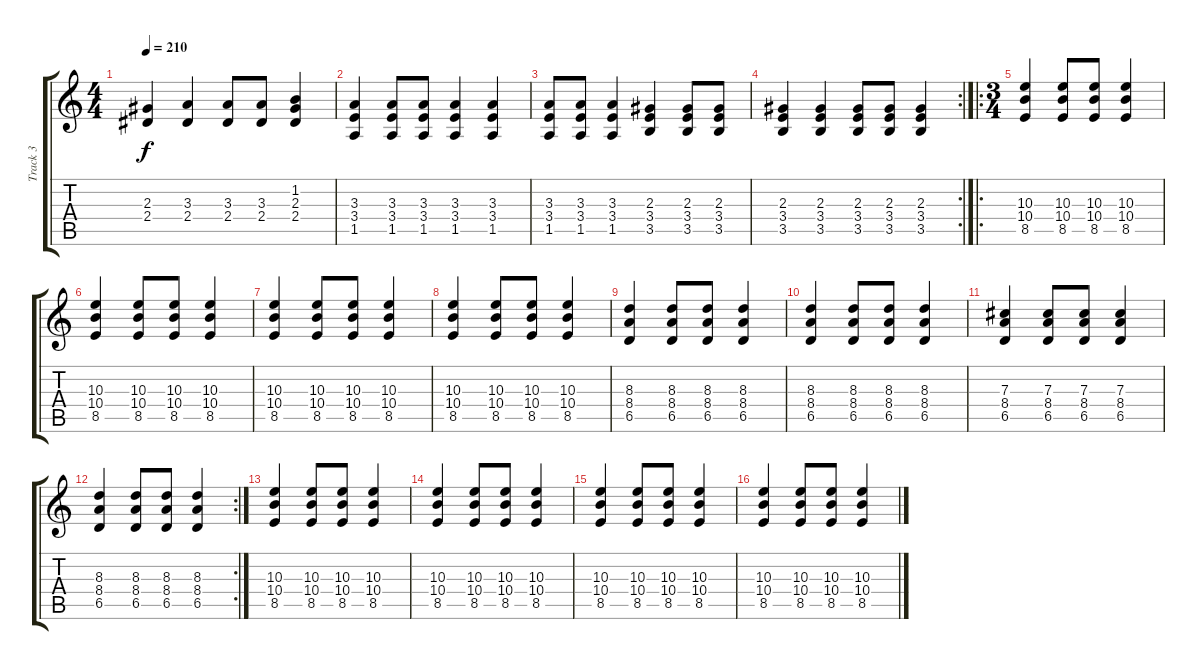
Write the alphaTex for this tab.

\track ("Track 3" "Track 3") {instrument acousticguitarsteel}
\staff {score tabs}
\tuning (Eb4 Bb3 Gb3 Db3 Ab2 Eb2) {hide}
\ts (4 4)
\tempo 210
\clef g2
\ks c
(2.3 2.4).4{dy f} (3.3 2.4).4 (3.3 2.4).8 (3.3 2.4).8 (1.2 2.3 2.4).4 |
(3.3 3.4 1.5).4 (3.3 3.4 1.5).8 (3.3 3.4 1.5).8 (3.3 3.4 1.5).4 (3.3 3.4 1.5).4 |
(3.3 3.4 1.5).8 (3.3 3.4 1.5).8 (3.3 3.4 1.5).4 (2.3 3.4 3.5).4 (2.3 3.4 3.5).8 (2.3 3.4 3.5).8 |
\rc 2
(2.3 3.4 3.5).4 (2.3 3.4 3.5).4 (2.3 3.4 3.5).8 (2.3 3.4 3.5).8 (2.3 3.4 3.5).4 |
\ro
\ts (3 4)
(10.3 10.4 8.5).4 (10.3 10.4 8.5).8 (10.3 10.4 8.5).8 (10.3 10.4 8.5).4 |
(10.3 10.4 8.5).4 (10.3 10.4 8.5).8 (10.3 10.4 8.5).8 (10.3 10.4 8.5).4 |
(10.3 10.4 8.5).4 (10.3 10.4 8.5).8 (10.3 10.4 8.5).8 (10.3 10.4 8.5).4 |
(10.3 10.4 8.5).4 (10.3 10.4 8.5).8 (10.3 10.4 8.5).8 (10.3 10.4 8.5).4 |
(8.3 8.4 6.5).4 (8.3 8.4 6.5).8 (8.3 8.4 6.5).8 (8.3 8.4 6.5).4 |
(8.3 8.4 6.5).4 (8.3 8.4 6.5).8 (8.3 8.4 6.5).8 (8.3 8.4 6.5).4 |
(7.3 8.4 6.5).4 (7.3 8.4 6.5).8 (7.3 8.4 6.5).8 (7.3 8.4 6.5).4 |
\rc 2
(8.3 8.4 6.5).4 (8.3 8.4 6.5).8 (8.3 8.4 6.5).8 (8.3 8.4 6.5).4 |
(10.3 10.4 8.5).4 (10.3 10.4 8.5).8 (10.3 10.4 8.5).8 (10.3 10.4 8.5).4 |
(10.3 10.4 8.5).4 (10.3 10.4 8.5).8 (10.3 10.4 8.5).8 (10.3 10.4 8.5).4 |
(10.3 10.4 8.5).4 (10.3 10.4 8.5).8 (10.3 10.4 8.5).8 (10.3 10.4 8.5).4 |
(10.3 10.4 8.5).4 (10.3 10.4 8.5).8 (10.3 10.4 8.5).8 (10.3 10.4 8.5).4
